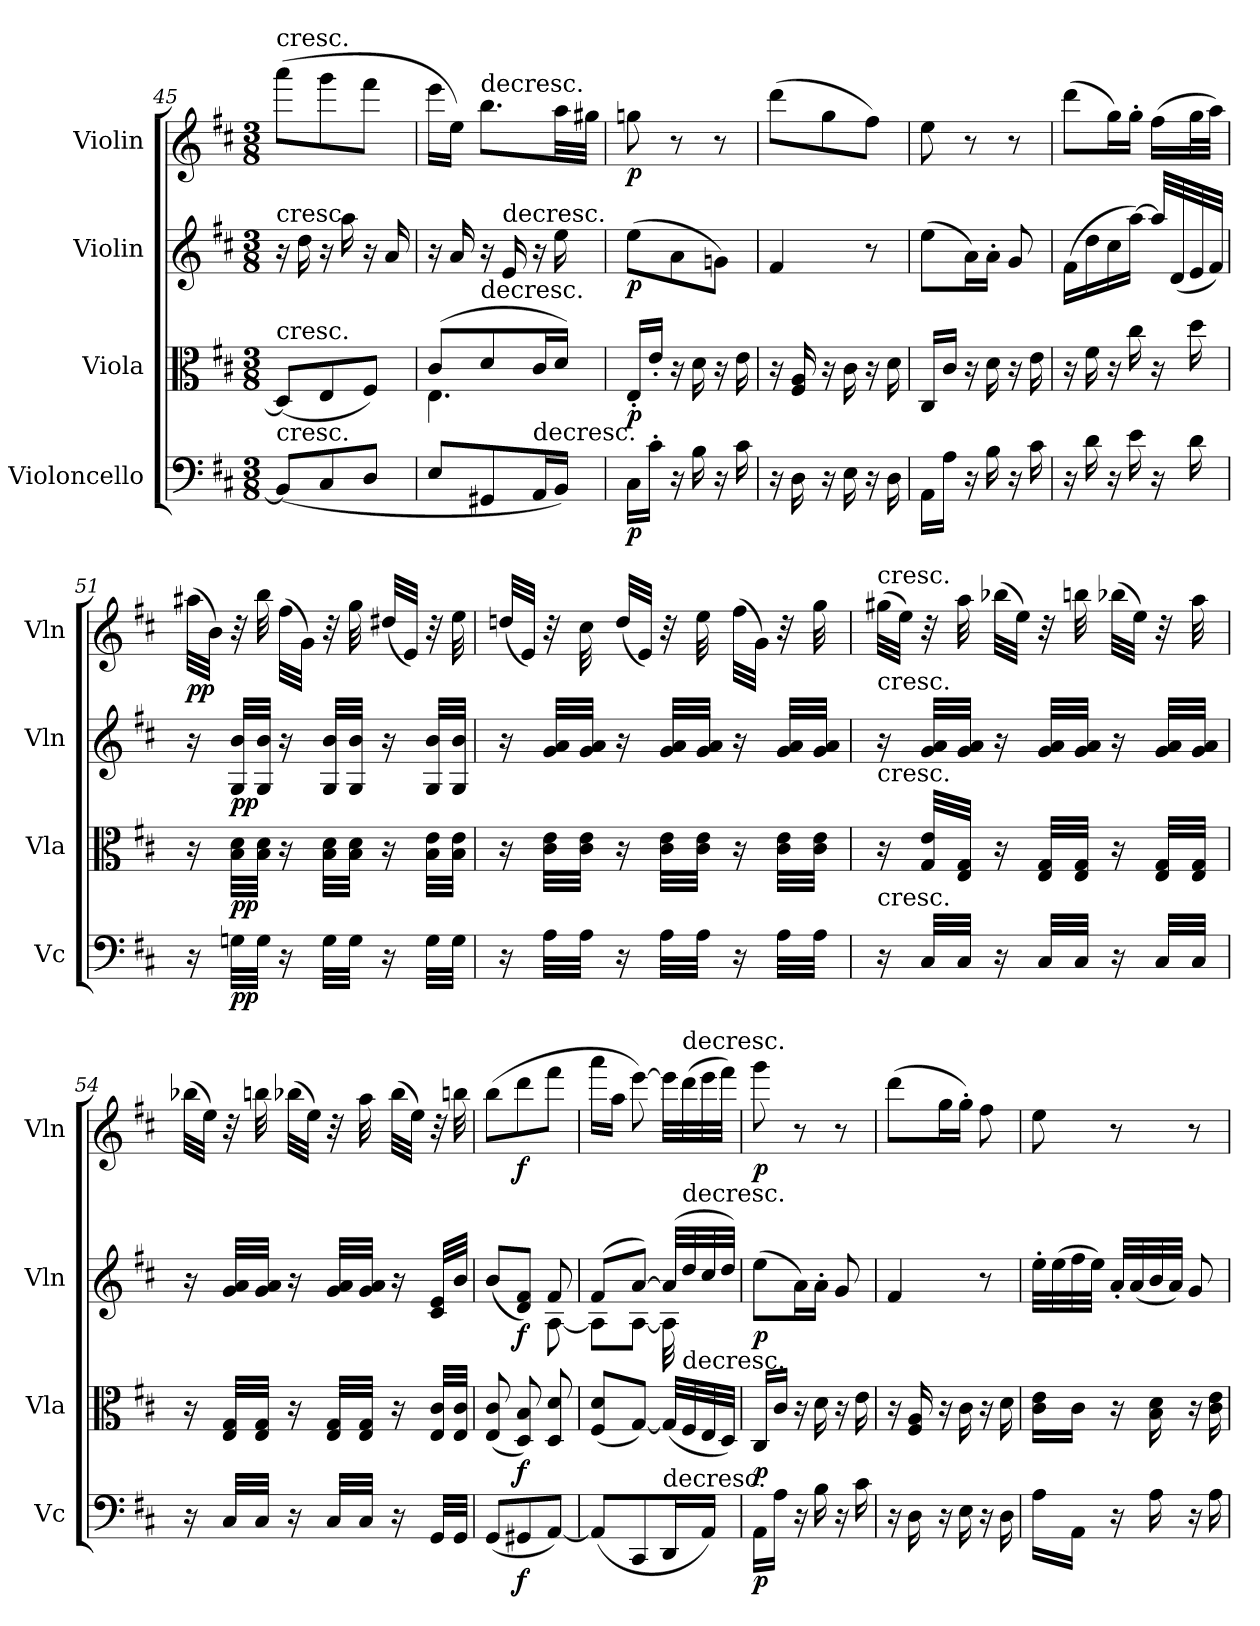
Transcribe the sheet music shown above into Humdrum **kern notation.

**kern	**dynam	**kern	**dynam	**kern	**dynam	**kern	**dynam
*part4	*part4	*part3	*part3	*part2	*part2	*part1	*part1
*staff4	*staff4	*staff3	*staff3	*staff2	*staff2	*staff1	*staff1
*I"Violoncello	*	*I"Viola	*	*I"Violin	*	*I"Violin	*
*I'Vc	*	*I'Vla	*	*I'Vln	*	*I'Vln	*
*clefF4	*	*clefC3	*	*clefG2	*	*clefG2	*
*k[f#c#]	*	*k[f#c#]	*	*k[f#c#]	*	*k[f#c#]	*
*M3/8	*	*M3/8	*	*M3/8	*	*M3/8	*
=45	=45	=45	=45	=45	=45	=45	=45
!	!	!	!	!	!	!LO:TX:t=cresc.	!
!	!	!	!	!LO:TX:t=cresc.	!	!	!
!	!	!LO:TX:t=cresc.	!	!	!	!	!
!LO:TX:t=cresc.	!	!	!	!	!	!	!
(8BB/L]	.	(8D/L]	.	16r	.	(8aaa\L	.
.	.	.	.	16dd\	.	.	.
8C#/	.	8E/	.	16r	.	8ggg\	.
.	.	.	.	16aa\	.	.	.
8D/J	.	8F#/J)	.	16r	.	8fff#\J	.
.	.	.	.	16a/	.	.	.
=46	=46	=46	=46	=46	=46	=46	=46
*	*	*^	*	*	*	*	*
8E/L	.	(8c#/L	4.E\	.	16r	.	16eee\LL	.
.	.	.	.	.	16a/	.	16ee\JJ)	.
!	!	!	!	!	!	!	!LO:TX:t=decresc.	!
!	!	!LO:TX:t=decresc.	!	!	!	!	!	!
8GG#X/	.	8d/	.	.	16r	.	8.bb\L	.
!	!	!	!	!	!LO:TX:t=decresc.	!	!	!
.	.	.	.	.	16e/	.	.	.
!LO:TX:t=decresc.	!	!	!	!	!	!	!	!
16AA/L	.	16c#/L	.	.	16r	.	.	.
16BB/JJ)	.	16d/JJ)	.	.	16ee\	.	32aa\LL	.
.	.	.	.	.	.	.	32gg#X\JJJ	.
*	*	*v	*v	*	*	*	*	*
=47	=47	=47	=47	=47	=47	=47	=47
16C#\LL	p	16E'/LL	p	(8ee\L	p	8ggn\	p
16c#'\JJ	.	16e'/JJ	.	.	.	.	.
16r	.	16r	.	8a\	.	8r	.
16B\	.	16d\	.	.	.	.	.
16r	.	16r	.	8gn\J)	.	8r	.
16c#\	.	16e\	.	.	.	.	.
=48	=48	=48	=48	=48	=48	=48	=48
16r	.	16r	.	4f#/	.	(8ddd\L	.
16D\	.	16F#/ 16A/	.	.	.	.	.
16r	.	16r	.	.	.	8gg\	.
16E\	.	16c#\	.	.	.	.	.
16r	.	16r	.	8r	.	8ff#\J)	.
16D\	.	16d\	.	.	.	.	.
=49	=49	=49	=49	=49	=49	=49	=49
16AA\LL	.	16C#/LL	.	(8ee\L	.	8ee\	.
16A\JJ	.	16c#/JJ	.	.	.	.	.
16r	.	16r	.	16a\L)	.	8r	.
16B\	.	16d\	.	16a'\JJ	.	.	.
16r	.	16r	.	8g/	.	8r	.
16c#\	.	16e\	.	.	.	.	.
=50	=50	=50	=50	=50	=50	=50	=50
16r	.	16r	.	(16f#\LL	.	(8ddd\L	.
16d\	.	16f#\	.	16dd\	.	.	.
16r	.	16r	.	16cc#\	.	16gg\L)	.
16e\	.	16cc#\	.	[16aa\JJ)	.	16gg'\JJ	.
16r	.	16r	.	32aa\LLL]	.	(16ff#\LL	.
.	.	.	.	(32d/	.	.	.
16d\	.	16dd\	.	32e/	.	32gg\L	.
.	.	.	.	32f#/JJJ)	.	32aa\JJJ)	.
=51	=51	=51	=51	=51	=51	=51	=51
16r	.	16r	.	16r	.	(32aa#X\LLL	pp
.	.	.	.	.	.	32b\JJJ)	.
32Gn\LLL	pp	32B\ 32d\LLL	pp	32G/ 32b/LLL	pp	32r	.
32G\JJJ	.	32B\ 32d\JJJ	.	32G/ 32b/JJJ	.	32bb\	.
16r	.	16r	.	16r	.	(32ff#\LLL	.
.	.	.	.	.	.	32g\JJJ)	.
32G\LLL	.	32B\ 32d\LLL	.	32G/ 32b/LLL	.	32r	.
32G\JJJ	.	32B\ 32d\JJJ	.	32G/ 32b/JJJ	.	32gg\	.
16r	.	16r	.	16r	.	(32dd#X/LLL	.
.	.	.	.	.	.	32e/JJJ)	.
32G\LLL	.	32B\ 32e\LLL	.	32G/ 32b/LLL	.	32r	.
32G\JJJ	.	32B\ 32e\JJJ	.	32G/ 32b/JJJ	.	32ee\	.
=52	=52	=52	=52	=52	=52	=52	=52
16r	.	16r	.	16r	.	(32ddn/LLL	.
.	.	.	.	.	.	32e/JJJ)	.
32A\LLL	.	32c#\ 32e\LLL	.	32g/ 32a/LLL	.	32r	.
32A\JJJ	.	32c#\ 32e\JJJ	.	32g/ 32a/JJJ	.	32cc#\	.
16r	.	16r	.	16r	.	(32dd/LLL	.
.	.	.	.	.	.	32e/JJJ)	.
32A\LLL	.	32c#\ 32e\LLL	.	32g/ 32a/LLL	.	32r	.
32A\JJJ	.	32c#\ 32e\JJJ	.	32g/ 32a/JJJ	.	32ee\	.
16r	.	16r	.	16r	.	(32ff#\LLL	.
.	.	.	.	.	.	32g\JJJ)	.
32A\LLL	.	32c#\ 32e\LLL	.	32g/ 32a/LLL	.	32r	.
32A\JJJ	.	32c#\ 32e\JJJ	.	32g/ 32a/JJJ	.	32gg\	.
=53	=53	=53	=53	=53	=53	=53	=53
!	!	!	!	!	!	!LO:TX:t=cresc.	!
!	!	!	!	!LO:TX:t=cresc.	!	!	!
!	!	!LO:TX:t=cresc.	!	!	!	!	!
!LO:TX:t=cresc.	!	!	!	!	!	!	!
16r	.	16r	.	16r	.	(32gg#X\LLL	.
.	.	.	.	.	.	32ee\JJJ)	.
32C#/LLL	.	32G/ 32e/LLL	.	32g/ 32a/LLL	.	32r	.
32C#/JJJ	.	32E/ 32G/JJJ	.	32g/ 32a/JJJ	.	32aa\	.
16r	.	16r	.	16r	.	(32bb-X\LLL	.
.	.	.	.	.	.	32ee\JJJ)	.
32C#/LLL	.	32E/ 32G/LLL	.	32g/ 32a/LLL	.	32r	.
32C#/JJJ	.	32E/ 32G/JJJ	.	32g/ 32a/JJJ	.	32bbn\	.
16r	.	16r	.	16r	.	(32bb-X\LLL	.
.	.	.	.	.	.	32ee\JJJ)	.
32C#/LLL	.	32E/ 32G/LLL	.	32g/ 32a/LLL	.	32r	.
32C#/JJJ	.	32E/ 32G/JJJ	.	32g/ 32a/JJJ	.	32aa\	.
=54	=54	=54	=54	=54	=54	=54	=54
16r	.	16r	.	16r	.	(32bb-X\LLL	.
.	.	.	.	.	.	32ee\JJJ)	.
32C#/LLL	.	32E/ 32G/LLL	.	32g/ 32a/LLL	.	32r	.
32C#/JJJ	.	32E/ 32G/JJJ	.	32g/ 32a/JJJ	.	32bbn\	.
16r	.	16r	.	16r	.	(32bb-X\LLL	.
.	.	.	.	.	.	32ee\JJJ)	.
32C#/LLL	.	32E/ 32G/LLL	.	32g/ 32a/LLL	.	32r	.
32C#/JJJ	.	32E/ 32G/JJJ	.	32g/ 32a/JJJ	.	32aa\	.
16r	.	16r	.	16r	.	(32bb-\LLL	.
.	.	.	.	.	.	32ee\JJJ)	.
32GG/LLL	.	32E/ 32c#/LLL	.	32c#/ 32e/LLL	.	32r	.
32GG/JJJ	.	32E/ 32c#/JJJ	.	32b/JJJ	.	32bbn\	.
=55	=55	=55	=55	=55	=55	=55	=55
*	*	*	*	*^	*	*	*
(8GG/L	.	(8E/ 8c#/	.	(8b/L	4ryy	.	(8bb\L	.
8GG#X/	f	8D/ 8B/)	f	8d/ 8f#/J)	.	f	8ddd\	f
[8AA/J)	.	8D/ 8d/	.	8f#/	[8A\	.	8fff#\J	.
=56	=56	=56	=56	=56	=56	=56	=56	=56
(8AA/L]	.	(8F#/ 8d/L	.	(8f#/L	8A\L]	.	16aaa\LL	.
.	.	.	.	.	.	.	16aa\JJ	.
8CC#/	.	[8G/J)	.	[8a/J)	[8A\J	.	[8eee\)	.
!LO:TX:t=decresc.	!	!	!	!	!	!	!	!
16DD/L	.	(32G/LLL]	.	(32a/LLL]	32A\]	.	32eee\LLL]	.
!	!	!	!	!	!	!	!LO:TX:t=decresc.	!
!	!	!	!	!LO:TX:t=decresc.	!	!	!	!
!	!	!LO:TX:t=decresc.	!	!	!	!	!	!
.	.	32F#/	.	32dd/	16.ryy	.	(32ddd\	.
16AA/JJ)	.	32E/	.	32cc#/	.	.	32eee\	.
.	.	32D/JJJ)	.	32dd/JJJ)	.	.	32fff#\JJJ)	.
*	*	*	*	*v	*v	*	*	*
=57	=57	=57	=57	=57	=57	=57	=57
16AA\LL	p	16C#/LL	p	(8ee\L	p	8ggg\	p
16A\JJ	.	16c#/JJ	.	.	.	.	.
16r	.	16r	.	16a\L)	.	8r	.
16B\	.	16d\	.	16a'\JJ	.	.	.
16r	.	16r	.	8g/	.	8r	.
16c#\	.	16e\	.	.	.	.	.
=58	=58	=58	=58	=58	=58	=58	=58
16r	.	16r	.	4f#/	.	(8ddd\L	.
16D\	.	16F#/ 16A/	.	.	.	.	.
16r	.	16r	.	.	.	16gg\L	.
16E\	.	16c#\	.	.	.	16gg'\JJ)	.
16r	.	16r	.	8r	.	8ff#\	.
16D\	.	16d\	.	.	.	.	.
=59	=59	=59	=59	=59	=59	=59	=59
16A\LL	.	16c#\ 16e\LL	.	32ee'\LLL	.	8ee\	.
.	.	.	.	(32ee\	.	.	.
16AA\JJ	.	16c#\JJ	.	32ff#\	.	.	.
.	.	.	.	32ee\JJJ)	.	.	.
16r	.	16r	.	32a'/LLL	.	8r	.
.	.	.	.	(32a/	.	.	.
16A\	.	16B\ 16d\	.	32b/	.	.	.
.	.	.	.	32a/JJJ)	.	.	.
16r	.	16r	.	8g/	.	8r	.
16A\	.	16c#\ 16e\	.	.	.	.	.
=	=	=	=	=	=	=	=
*-	*-	*-	*-	*-	*-	*-	*-
